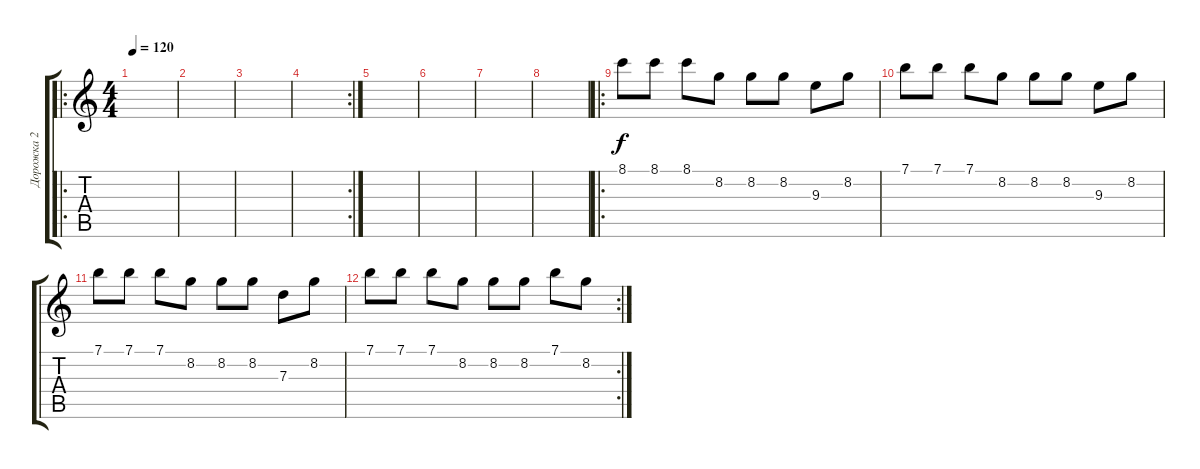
\track ("Дорожка 2" "Дорожка 2") {instrument acousticguitarnylon}
\staff {score tabs}
\tuning (E4 B3 G3 D3 A2 E2) {hide}
\ro
\ts (4 4)
\tempo 120
\clef g2
\ks c
|
|
|
\rc 2
|
|
|
|
|
\ro
8.1.8 8.1.8 8.1.8 8.2.8 8.2.8 8.2.8 9.3.8 8.2.8 |
7.1.8 7.1.8 7.1.8 8.2.8 8.2.8 8.2.8 9.3.8 8.2.8 |
7.1.8 7.1.8 7.1.8 8.2.8 8.2.8 8.2.8 7.3.8 8.2.8 |
\rc 2
7.1.8 7.1.8 7.1.8 8.2.8 8.2.8 8.2.8 7.1.8 8.2.8
